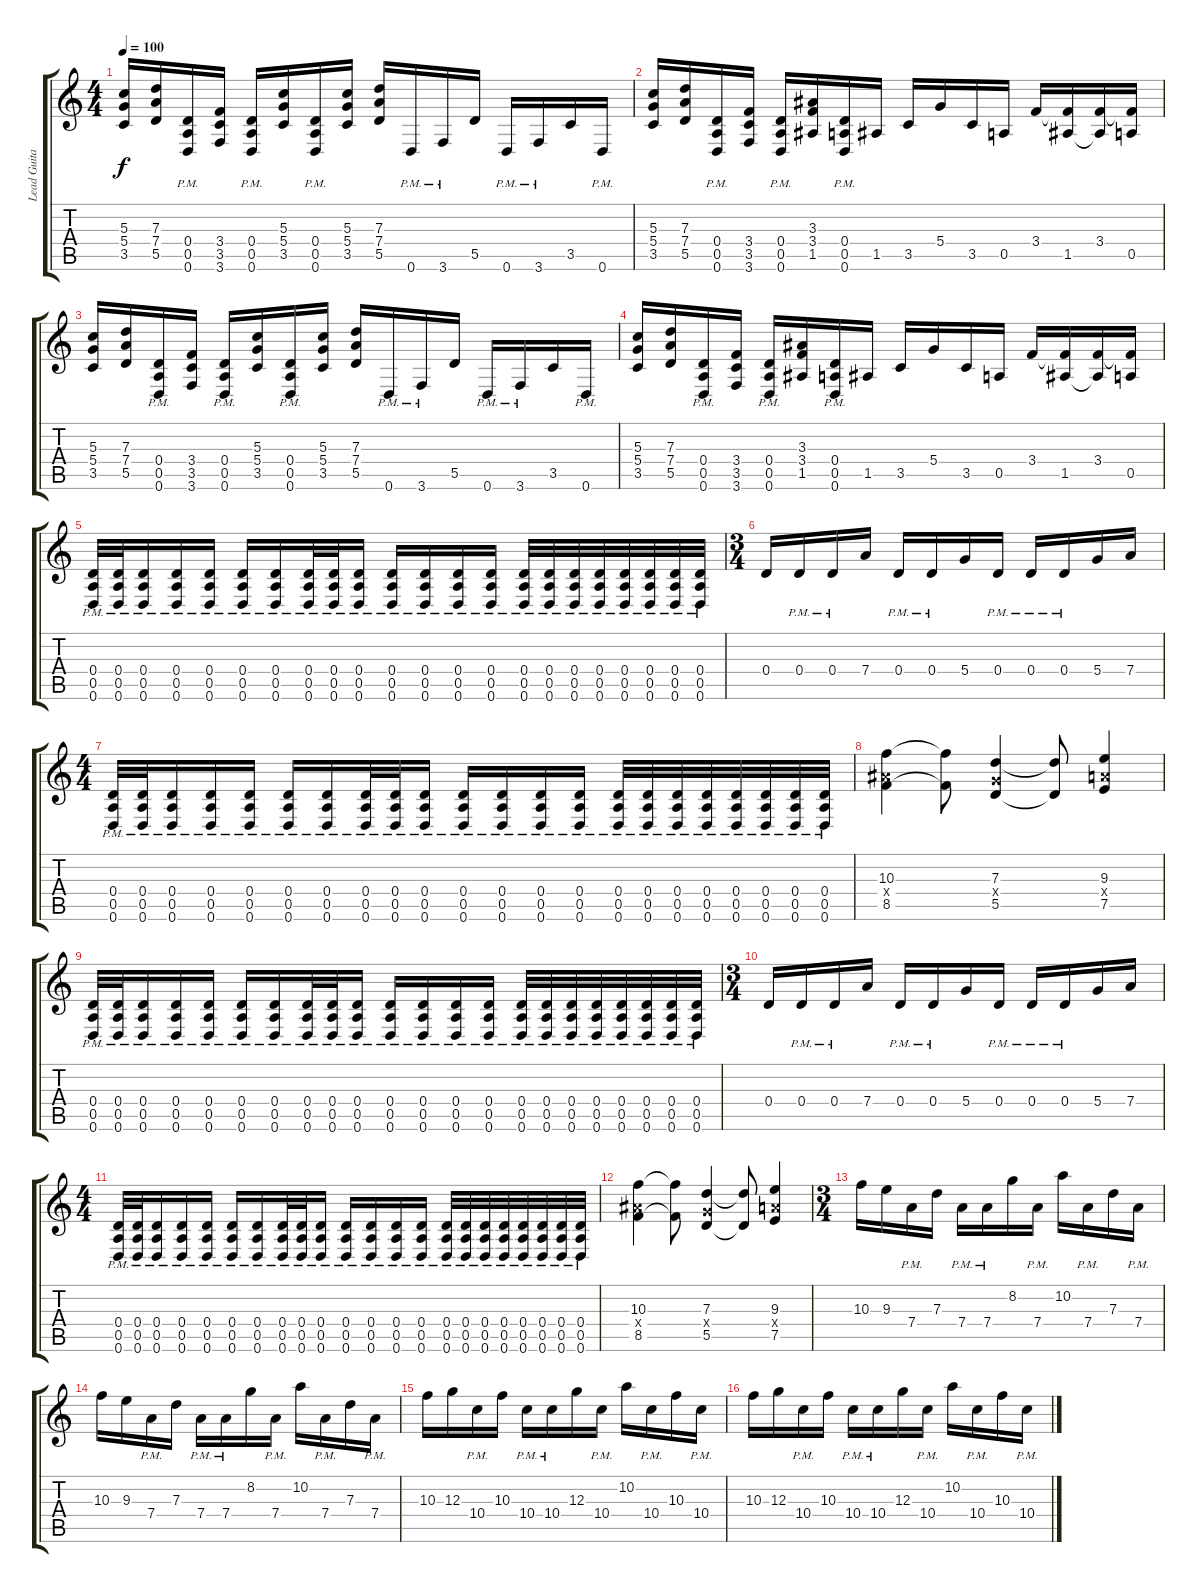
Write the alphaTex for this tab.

\track ("Lead Guitar" "Lead Guita") {instrument distortionguitar}
\staff {score tabs}
\tuning (E4 B3 G3 D3 A2 D2) {hide}
\ts (4 4)
\tempo 100
\clef g2
\ks c
(5.3 5.4 3.5).16{dy f} (7.3 7.4 5.5).16 (0.4{pm} 0.5{pm} 0.6{pm}).16 (3.4 3.5 3.6).16 (0.4{pm} 0.5{pm} 0.6{pm}).16 (5.3 5.4 3.5).16 (0.4{pm} 0.5{pm} 0.6{pm}).16 (5.3 5.4 3.5).16 (7.3 7.4 5.5).16 0.6{pm}.16 3.6{pm}.16 5.5.16 0.6{pm}.16 3.6{pm}.16 3.5.16 0.6{pm}.16 |
(5.3 5.4 3.5).16 (7.3 7.4 5.5).16 (0.4{pm} 0.5{pm} 0.6{pm}).16 (3.4 3.5 3.6).16 (0.4{pm} 0.5{pm} 0.6{pm}).16 (3.3 3.4 1.5).16 (0.4{pm} 0.5{pm} 0.6{pm}).16 1.5.16 3.5.16 5.4.16 3.5.16 0.5.16 3.4.16 (3.4{t} 1.5).16 (3.4 1.5{t}).16 (3.4{t} 0.5).16 |
(5.3 5.4 3.5).16 (7.3 7.4 5.5).16 (0.4{pm} 0.5{pm} 0.6{pm}).16 (3.4 3.5 3.6).16 (0.4{pm} 0.5{pm} 0.6{pm}).16 (5.3 5.4 3.5).16 (0.4{pm} 0.5{pm} 0.6{pm}).16 (5.3 5.4 3.5).16 (7.3 7.4 5.5).16 0.6{pm}.16 3.6{pm}.16 5.5.16 0.6{pm}.16 3.6{pm}.16 3.5.16 0.6{pm}.16 |
(5.3 5.4 3.5).16 (7.3 7.4 5.5).16 (0.4{pm} 0.5{pm} 0.6{pm}).16 (3.4 3.5 3.6).16 (0.4{pm} 0.5{pm} 0.6{pm}).16 (3.3 3.4 1.5).16 (0.4{pm} 0.5{pm} 0.6{pm}).16 1.5.16 3.5.16 5.4.16 3.5.16 0.5.16 3.4.16 (3.4{t} 1.5).16 (3.4 1.5{t}).16 (3.4{t} 0.5).16 |
(0.4{pm} 0.5{pm} 0.6{pm}).32 (0.4{pm} 0.5{pm} 0.6{pm}).32 (0.4{pm} 0.5{pm} 0.6{pm}).16 (0.4{pm} 0.5{pm} 0.6{pm}).16 (0.4{pm} 0.5{pm} 0.6{pm}).16 (0.4{pm} 0.5{pm} 0.6{pm}).16 (0.4{pm} 0.5{pm} 0.6{pm}).16 (0.4{pm} 0.5{pm} 0.6{pm}).32 (0.4{pm} 0.5{pm} 0.6{pm}).32 (0.4{pm} 0.5{pm} 0.6{pm}).16 (0.4{pm} 0.5{pm} 0.6{pm}).16 (0.4{pm} 0.5{pm} 0.6{pm}).16 (0.4{pm} 0.5{pm} 0.6{pm}).16 (0.4{pm} 0.5{pm} 0.6{pm}).16 (0.4{pm} 0.5{pm} 0.6{pm}).32 (0.4{pm} 0.5{pm} 0.6{pm}).32 (0.4{pm} 0.5{pm} 0.6{pm}).32 (0.4{pm} 0.5{pm} 0.6{pm}).32 (0.4{pm} 0.5{pm} 0.6{pm}).32 (0.4{pm} 0.5{pm} 0.6{pm}).32 (0.4{pm} 0.5{pm} 0.6{pm}).32 (0.4{pm} 0.5{pm} 0.6{pm}).32 |
\ts (3 4)
0.4.16 0.4{pm}.16 0.4{pm}.16 7.4.16 0.4{pm}.16 0.4{pm}.16 5.4.16 0.4{pm}.16 0.4{pm}.16 0.4{pm}.16 5.4.16 7.4.16 |
\ts (4 4)
(0.4{pm} 0.5{pm} 0.6{pm}).32 (0.4{pm} 0.5{pm} 0.6{pm}).32 (0.4{pm} 0.5{pm} 0.6{pm}).16 (0.4{pm} 0.5{pm} 0.6{pm}).16 (0.4{pm} 0.5{pm} 0.6{pm}).16 (0.4{pm} 0.5{pm} 0.6{pm}).16 (0.4{pm} 0.5{pm} 0.6{pm}).16 (0.4{pm} 0.5{pm} 0.6{pm}).32 (0.4{pm} 0.5{pm} 0.6{pm}).32 (0.4{pm} 0.5{pm} 0.6{pm}).16 (0.4{pm} 0.5{pm} 0.6{pm}).16 (0.4{pm} 0.5{pm} 0.6{pm}).16 (0.4{pm} 0.5{pm} 0.6{pm}).16 (0.4{pm} 0.5{pm} 0.6{pm}).16 (0.4{pm} 0.5{pm} 0.6{pm}).32 (0.4{pm} 0.5{pm} 0.6{pm}).32 (0.4{pm} 0.5{pm} 0.6{pm}).32 (0.4{pm} 0.5{pm} 0.6{pm}).32 (0.4{pm} 0.5{pm} 0.6{pm}).32 (0.4{pm} 0.5{pm} 0.6{pm}).32 (0.4{pm} 0.5{pm} 0.6{pm}).32 (0.4{pm} 0.5{pm} 0.6{pm}).32 |
(10.3 8.4{x} 8.5).4 (10.3{t} 8.5{t}).8 (7.3 5.4{x} 5.5).4 (7.3{t} 5.5{t}).8 (9.3 7.4{x} 7.5).4 |
(0.4{pm} 0.5{pm} 0.6{pm}).32 (0.4{pm} 0.5{pm} 0.6{pm}).32 (0.4{pm} 0.5{pm} 0.6{pm}).16 (0.4{pm} 0.5{pm} 0.6{pm}).16 (0.4{pm} 0.5{pm} 0.6{pm}).16 (0.4{pm} 0.5{pm} 0.6{pm}).16 (0.4{pm} 0.5{pm} 0.6{pm}).16 (0.4{pm} 0.5{pm} 0.6{pm}).32 (0.4{pm} 0.5{pm} 0.6{pm}).32 (0.4{pm} 0.5{pm} 0.6{pm}).16 (0.4{pm} 0.5{pm} 0.6{pm}).16 (0.4{pm} 0.5{pm} 0.6{pm}).16 (0.4{pm} 0.5{pm} 0.6{pm}).16 (0.4{pm} 0.5{pm} 0.6{pm}).16 (0.4{pm} 0.5{pm} 0.6{pm}).32 (0.4{pm} 0.5{pm} 0.6{pm}).32 (0.4{pm} 0.5{pm} 0.6{pm}).32 (0.4{pm} 0.5{pm} 0.6{pm}).32 (0.4{pm} 0.5{pm} 0.6{pm}).32 (0.4{pm} 0.5{pm} 0.6{pm}).32 (0.4{pm} 0.5{pm} 0.6{pm}).32 (0.4{pm} 0.5{pm} 0.6{pm}).32 |
\ts (3 4)
0.4.16 0.4{pm}.16 0.4{pm}.16 7.4.16 0.4{pm}.16 0.4{pm}.16 5.4.16 0.4{pm}.16 0.4{pm}.16 0.4{pm}.16 5.4.16 7.4.16 |
\ts (4 4)
(0.4{pm} 0.5{pm} 0.6{pm}).32 (0.4{pm} 0.5{pm} 0.6{pm}).32 (0.4{pm} 0.5{pm} 0.6{pm}).16 (0.4{pm} 0.5{pm} 0.6{pm}).16 (0.4{pm} 0.5{pm} 0.6{pm}).16 (0.4{pm} 0.5{pm} 0.6{pm}).16 (0.4{pm} 0.5{pm} 0.6{pm}).16 (0.4{pm} 0.5{pm} 0.6{pm}).32 (0.4{pm} 0.5{pm} 0.6{pm}).32 (0.4{pm} 0.5{pm} 0.6{pm}).16 (0.4{pm} 0.5{pm} 0.6{pm}).16 (0.4{pm} 0.5{pm} 0.6{pm}).16 (0.4{pm} 0.5{pm} 0.6{pm}).16 (0.4{pm} 0.5{pm} 0.6{pm}).16 (0.4{pm} 0.5{pm} 0.6{pm}).32 (0.4{pm} 0.5{pm} 0.6{pm}).32 (0.4{pm} 0.5{pm} 0.6{pm}).32 (0.4{pm} 0.5{pm} 0.6{pm}).32 (0.4{pm} 0.5{pm} 0.6{pm}).32 (0.4{pm} 0.5{pm} 0.6{pm}).32 (0.4{pm} 0.5{pm} 0.6{pm}).32 (0.4{pm} 0.5{pm} 0.6{pm}).32 |
(10.3 8.4{x} 8.5).4 (10.3{t} 8.5{t}).8 (7.3 5.4{x} 5.5).4 (7.3{t} 5.5{t}).8 (9.3 7.4{x} 7.5).4 |
\ts (3 4)
10.3.16 9.3.16 7.4{pm}.16 7.3.16 7.4{pm}.16 7.4{pm}.16 8.2.16 7.4{pm}.16 10.2.16 7.4{pm}.16 7.3.16 7.4{pm}.16 |
10.3.16 9.3.16 7.4{pm}.16 7.3.16 7.4{pm}.16 7.4{pm}.16 8.2.16 7.4{pm}.16 10.2.16 7.4{pm}.16 7.3.16 7.4{pm}.16 |
10.3.16 12.3.16 10.4{pm}.16 10.3.16 10.4{pm}.16 10.4{pm}.16 12.3.16 10.4{pm}.16 10.2.16 10.4{pm}.16 10.3.16 10.4{pm}.16 |
10.3.16 12.3.16 10.4{pm}.16 10.3.16 10.4{pm}.16 10.4{pm}.16 12.3.16 10.4{pm}.16 10.2.16 10.4{pm}.16 10.3.16 10.4{pm}.16
